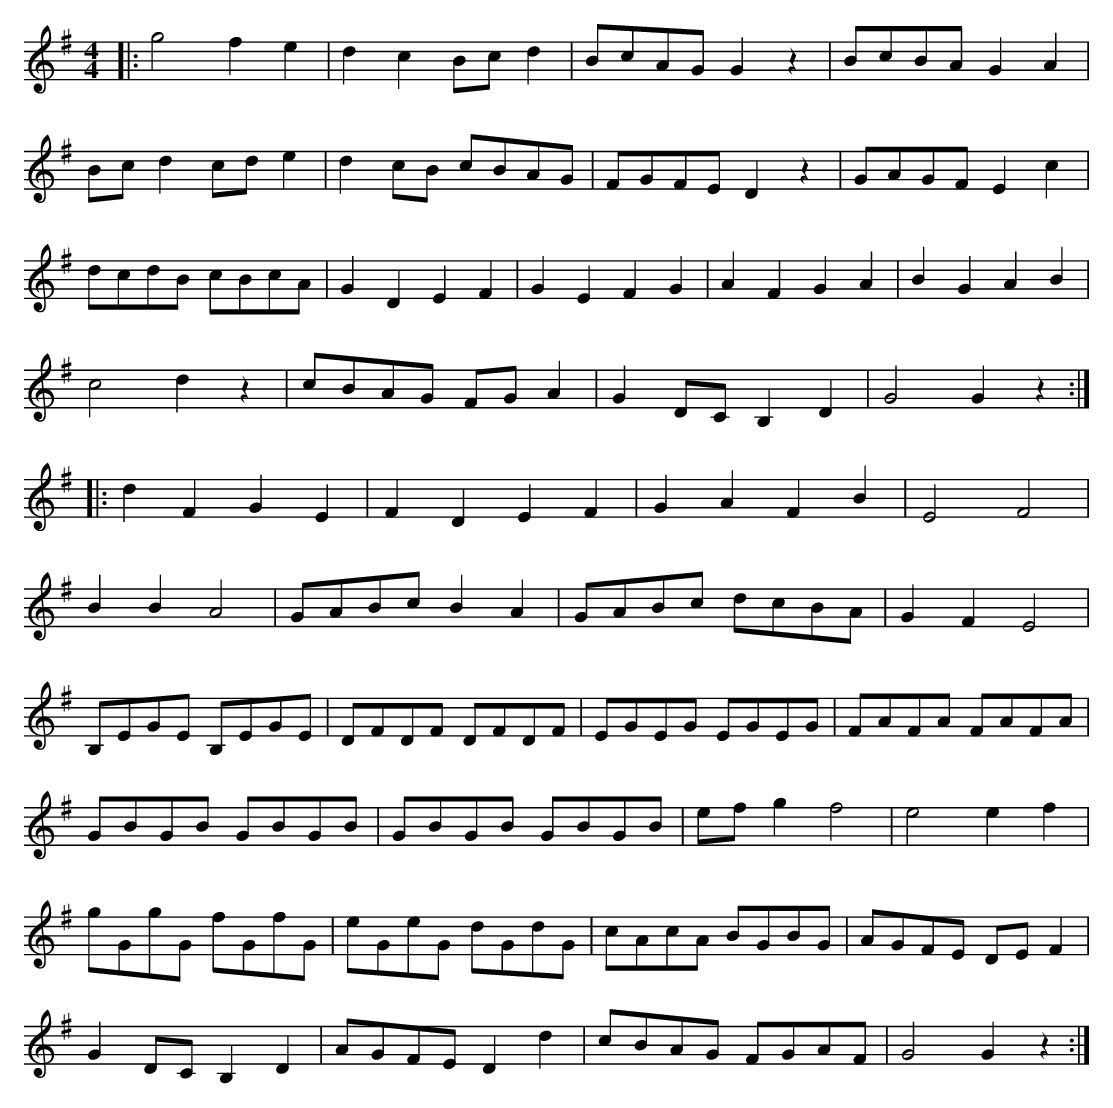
X:1
M:4/4
K:G
|:g4 f2 e2|d2 c2 Bc d2|BcAG G2 z2|BcBA G2 A2|
Bc d2 cd e2|d2 cB cBAG|FGFE D2 z2|GAGF E2 c2|
dcdB cBcA|G2 D2 E2 F2|G2 E2 F2 G2|A2 F2 G2 A2|B2 G2 A2 B2|
c4 d2 z2|cBAG FG A2|G2 DC B,2 D2|G4 G2 z2:|
|:d2 F2 G2 E2|F2 D2 E2 F2|G2 A2 F2 B2|E4 F4|
B2 B2 A4|GABc B2 A2|GABc dcBA|G2 F2 E4|
B,EGE B,EGE|DFDF DFDF|EGEG EGEG|FAFA FAFA|
GBGB GBGB|GBGB GBGB|ef g2 f4|e4 e2 f2|
gGgG fGfG|eGeG dGdG|cAcA BGBG|AGFE DE F2|
G2 DC B,2 D2|AGFE D2 d2|cBAG FGAF|G4 G2 z2:|
